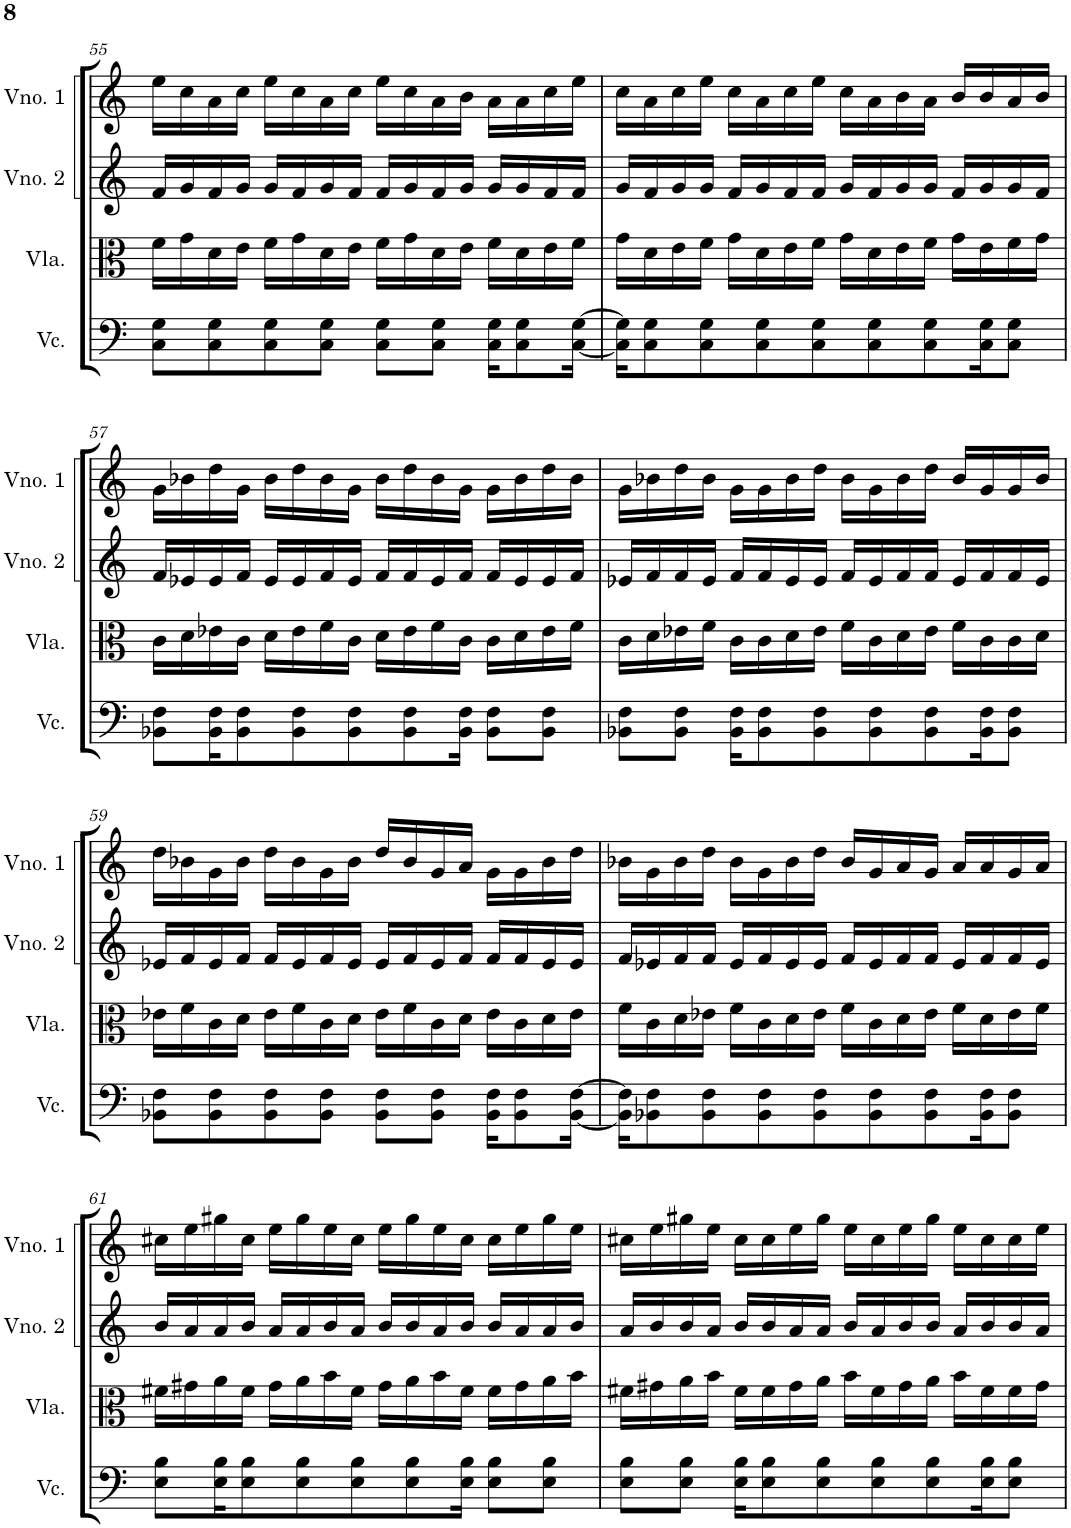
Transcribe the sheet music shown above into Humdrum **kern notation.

**kern	**kern	**kern	**kern
*part4	*part3	*part2	*part1
*staff4	*staff3	*staff2	*staff1
*I"Violoncelo	*I"Viola	*I"Violino 2	*I"Violino 1
*I'Vc.	*I'Vla.	*I'Vno. 2	*I'Vno. 1
!!LO:PB:g=z
*clefF4	*clefC3	*clefG2	*clefG2
*k[]	*k[]	*k[]	*k[]
*M4/4	*M4/4	*M4/4	*M4/4
=55	=55	=55	=55
8C\ 8G\L	16f\LL	16f/LL	16ee\LL
.	16g\	16g/	16cc\
8C\ 8G\	16d\	16f/	16a\
.	16e\JJ	16g/JJ	16cc\JJ
8C\ 8G\	16f\LL	16g/LL	16ee\LL
.	16g\	16f/	16cc\
8C\ 8G\J	16d\	16g/	16a\
.	16e\JJ	16f/JJ	16cc\JJ
8C\ 8G\L	16f\LL	16f/LL	16ee\LL
.	16g\	16g/	16cc\
8C\ 8G\J	16d\	16f/	16a\
.	16e\JJ	16g/JJ	16b\JJ
16C\ 16G\KL	16f\LL	16g/LL	16a\LL
8C\ 8G\	16d\	16g/	16a\
.	16e\	16f/	16cc\
[16C\ [16G\Jk	16f\JJ	16f/JJ	16ee\JJ
=56	=56	=56	=56
16C\] 16G\]KL	16g\LL	16g/LL	16cc\LL
8C\ 8G\	16d\	16f/	16a\
.	16e\	16g/	16cc\
8C\ 8G\	16f\JJ	16g/JJ	16ee\JJ
.	16g\LL	16f/LL	16cc\LL
8C\ 8G\	16d\	16g/	16a\
.	16e\	16f/	16cc\
8C\ 8G\	16f\JJ	16f/JJ	16ee\JJ
.	16g\LL	16g/LL	16cc\LL
8C\ 8G\	16d\	16f/	16a\
.	16e\	16g/	16b\
8C\ 8G\	16f\JJ	16g/JJ	16a\JJ
.	16g\LL	16f/LL	16b/LL
16C\ 16G\K	16e\	16g/	16b/
8C\ 8G\J	16f\	16g/	16a/
.	16g\JJ	16f/JJ	16b/JJ
!!LO:LB:g=z
=57	=57	=57	=57
8BB-X\ 8F\L	16c\LL	16f/LL	16g\LL
.	16d\	16e-X/	16b-X\
16BB-\ 16F\K	16e-X\	16e-/	16dd\
8BB-\ 8F\	16c\JJ	16f/JJ	16g\JJ
.	16d\LL	16e-/LL	16b-\LL
8BB-\ 8F\	16e-\	16e-/	16dd\
.	16f\	16f/	16b-\
8BB-\ 8F\	16c\JJ	16e-/JJ	16g\JJ
.	16d\LL	16f/LL	16b-\LL
8BB-\ 8F\	16e-\	16f/	16dd\
.	16f\	16e-/	16b-\
16BB-\ 16F\Jk	16c\JJ	16f/JJ	16g\JJ
8BB-\ 8F\L	16c\LL	16f/LL	16g\LL
.	16d\	16e-/	16b-\
8BB-\ 8F\J	16e-\	16e-/	16dd\
.	16f\JJ	16f/JJ	16b-\JJ
=58	=58	=58	=58
8BB-X\ 8F\L	16c\LL	16e-X/LL	16g\LL
.	16d\	16f/	16b-X\
8BB-\ 8F\J	16e-X\	16f/	16dd\
.	16f\JJ	16e-/JJ	16b-\JJ
16BB-\ 16F\KL	16c\LL	16f/LL	16g\LL
8BB-\ 8F\	16c\	16f/	16g\
.	16d\	16e-/	16b-\
8BB-\ 8F\	16e-\JJ	16e-/JJ	16dd\JJ
.	16f\LL	16f/LL	16b-\LL
8BB-\ 8F\	16c\	16e-/	16g\
.	16d\	16f/	16b-\
8BB-\ 8F\	16e-\JJ	16f/JJ	16dd\JJ
.	16f\LL	16e-/LL	16b-/LL
16BB-\ 16F\K	16c\	16f/	16g/
8BB-\ 8F\J	16c\	16f/	16g/
.	16d\JJ	16e-/JJ	16b-/JJ
!!LO:LB:g=z
=59	=59	=59	=59
8BB-X\ 8F\L	16e-X\LL	16e-X/LL	16dd\LL
.	16f\	16f/	16b-X\
8BB-\ 8F\	16c\	16e-/	16g\
.	16d\JJ	16f/JJ	16b-\JJ
8BB-\ 8F\	16e-\LL	16f/LL	16dd\LL
.	16f\	16e-/	16b-\
8BB-\ 8F\J	16c\	16f/	16g\
.	16d\JJ	16e-/JJ	16b-\JJ
8BB-\ 8F\L	16e-\LL	16e-/LL	16dd/LL
.	16f\	16f/	16b-/
8BB-\ 8F\J	16c\	16e-/	16g/
.	16d\JJ	16f/JJ	16a/JJ
16BB-\ 16F\KL	16e-\LL	16f/LL	16g\LL
8BB-\ 8F\	16c\	16f/	16g\
.	16d\	16e-/	16b-\
[16BB-\ [16F\Jk	16e-\JJ	16e-/JJ	16dd\JJ
=60	=60	=60	=60
16BB-\] 16F\]KL	16f\LL	16f/LL	16b-X\LL
8BB-X\ 8F\	16c\	16e-X/	16g\
.	16d\	16f/	16b-\
8BB-\ 8F\	16e-X\JJ	16f/JJ	16dd\JJ
.	16f\LL	16e-/LL	16b-\LL
8BB-\ 8F\	16c\	16f/	16g\
.	16d\	16e-/	16b-\
8BB-\ 8F\	16e-\JJ	16e-/JJ	16dd\JJ
.	16f\LL	16f/LL	16b-/LL
8BB-\ 8F\	16c\	16e-/	16g/
.	16d\	16f/	16a/
8BB-\ 8F\	16e-\JJ	16f/JJ	16g/JJ
.	16f\LL	16e-/LL	16a/LL
16BB-\ 16F\K	16d\	16f/	16a/
8BB-\ 8F\J	16e-\	16f/	16g/
.	16f\JJ	16e-/JJ	16a/JJ
!!LO:LB:g=z
=61	=61	=61	=61
8E\ 8B\L	16f#X\LL	16b/LL	16cc#X\LL
.	16g#X\	16a/	16ee\
16E\ 16B\K	16a\	16a/	16gg#X\
8E\ 8B\	16f#\JJ	16b/JJ	16cc#\JJ
.	16g#\LL	16a/LL	16ee\LL
8E\ 8B\	16a\	16a/	16gg#\
.	16b\	16b/	16ee\
8E\ 8B\	16f#\JJ	16a/JJ	16cc#\JJ
.	16g#\LL	16b/LL	16ee\LL
8E\ 8B\	16a\	16b/	16gg#\
.	16b\	16a/	16ee\
16E\ 16B\Jk	16f#\JJ	16b/JJ	16cc#\JJ
8E\ 8B\L	16f#\LL	16b/LL	16cc#\LL
.	16g#\	16a/	16ee\
8E\ 8B\J	16a\	16a/	16gg#\
.	16b\JJ	16b/JJ	16ee\JJ
=62	=62	=62	=62
8E\ 8B\L	16f#X\LL	16a/LL	16cc#X\LL
.	16g#X\	16b/	16ee\
8E\ 8B\J	16a\	16b/	16gg#X\
.	16b\JJ	16a/JJ	16ee\JJ
16E\ 16B\KL	16f#\LL	16b/LL	16cc#\LL
8E\ 8B\	16f#\	16b/	16cc#\
.	16g#\	16a/	16ee\
8E\ 8B\	16a\JJ	16a/JJ	16gg#\JJ
.	16b\LL	16b/LL	16ee\LL
8E\ 8B\	16f#\	16a/	16cc#\
.	16g#\	16b/	16ee\
8E\ 8B\	16a\JJ	16b/JJ	16gg#\JJ
.	16b\LL	16a/LL	16ee\LL
16E\ 16B\K	16f#\	16b/	16cc#\
8E\ 8B\J	16f#\	16b/	16cc#\
.	16g#\JJ	16a/JJ	16ee\JJ
=	=	=	=
*-	*-	*-	*-
